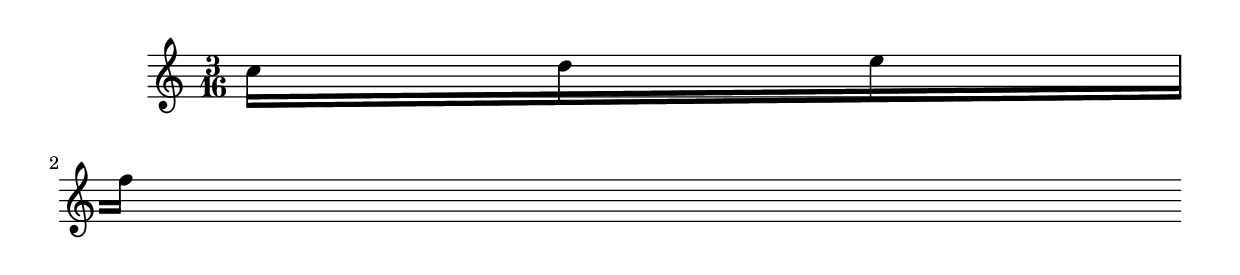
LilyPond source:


\header {
    texidoc = "Beams can be printed across line breaks, if forced.
"

}
\version "2.3.4"
\paper { raggedright= ##t }

\score {  \relative c''  {
    \set Score.allowBeamBreak = ##t
    \time 3/16 c16-[ d e \break f-] 
}}
